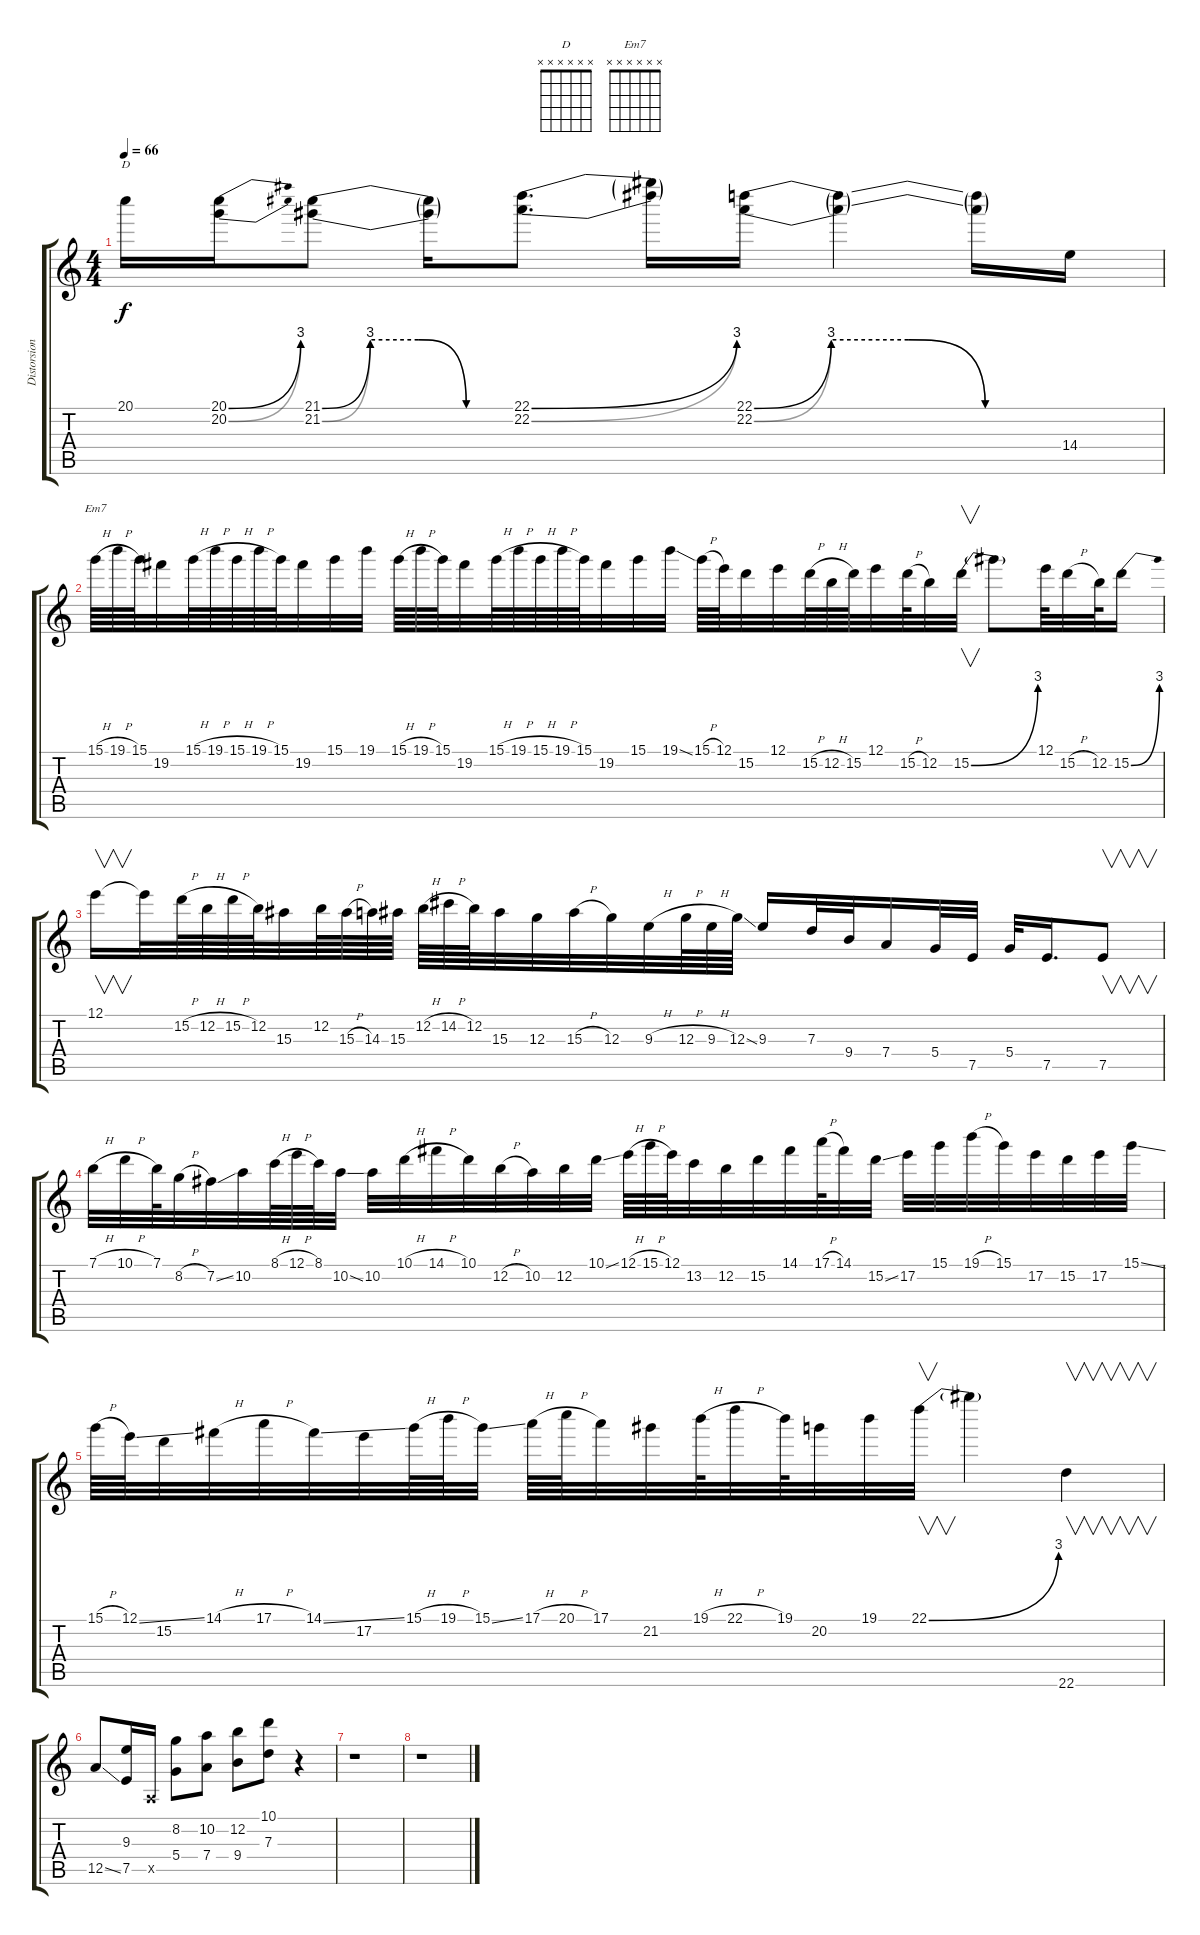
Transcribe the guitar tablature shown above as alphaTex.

\track ("Distorsion" "Distorsion") {instrument distortionguitar}
\staff {score tabs}
\tuning (E4 B3 G3 D3 A2 E2) {hide}
\chord ("D" x x x x x x)
\chord ("Em7" x x x x x x)
\ts (4 4)
\tempo 66
\clef g2
\ks c
20.1{t}.16{ch "D" dy f} (20.1{be (bend 0 0 60 12)} 20.2{be (bend 0 0 60 12)}).16 (21.1{be (custom 0 0 15 12 30 12 45 0 60 0)} 21.2{be (custom 0 0 15 12 30 12 45 0 60 0)}).8 (21.1{t} 21.2{t}).16 (22.1{be (bend 0 0 60 12)} 22.2{be (bend 0 0 60 12)}).8{d} (22.1{t} 22.2{t}).16 (22.1{be (custom 0 0 15 12 30 12 45 0 60 0)} 22.2{be (custom 0 0 15 12 30 12 45 0 60 0)}).16 (22.1{t} 22.2{t}).4 (22.1{t} 22.2{t}).16 14.4.16 |
15.1{h}.64{ch "Em7"} 19.1{h}.64 15.1.64 19.2.32 15.1{h}.64 19.1{h}.64 15.1{h}.64 19.1{h}.64 15.1.64 19.2.32 15.1.32 19.1.32 15.1{h}.64 19.1{h}.64 15.1.64 19.2.32 15.1{h}.64 19.1{h}.64 15.1{h}.64 19.1{h}.64 15.1.64 19.2.32 15.1.32 19.1{ss}.32 15.1{h}.64 12.1.64 15.2.32 12.1.32 15.2{h}.64 12.2{h}.64 15.2.64 12.1.32 15.2{h}.64 12.2.32 15.2{be (bend 0 0 60 12)}.32{v} 15.2{t}.8 12.1.64 15.2{h}.32 12.2.64 15.2{be (bend 0 0 60 12)}.16 |
12.1.16{v} 12.1{t}.32 15.2{h}.64 12.2{h}.64 15.2{h}.64 12.2.64 15.3.32 12.2.64 15.3{h}.64 14.3.64 15.3.64 12.2{h}.64 14.2{h}.64 12.2.64 15.3.32 12.3.32 15.3{h}.32 12.3.32 9.3{h}.32 12.3{h}.64 9.3{h}.64 12.3{ss}.64 9.3.16 7.3.32 9.4.32 7.4.16 5.4.32 7.5.32 5.4.32 7.5.16{d} 7.5.8{v} |
7.1{h}.32 10.1{h}.32 7.1.64 8.2{h}.32 7.2{ss}.32 10.2.32 8.1{h}.64 12.1{h}.64 8.1.64 10.2{ss}.32 10.2.32 10.1{h}.32 14.1{h}.32 10.1.32 12.2{h}.32 10.2.32 12.2.32 10.1{ss}.32 12.1{h}.64 15.1{h}.64 12.1.64 13.2.32 12.2.32 15.2.32 14.1.32 17.1{h}.64 14.1.32 15.2{ss}.32 17.2.32 15.1.32 19.1{h}.32 15.1.32 17.2.32 15.2.32 17.2.32 15.1{ss}.32 |
15.1{h}.64 12.1{ss}.64 15.2.32 14.1{h}.32 17.1{h}.32 14.1{ss}.32 17.2.32 15.1{h}.64 19.1{h}.64 15.1{ss}.32 17.1{h}.64 20.1{h}.64 17.1.32 21.2.32 19.1{h}.64 22.1{h}.32 19.1.64 20.2.32 19.1.32 22.1{be (bend 0 0 60 12)}.32{v} 22.1{t}.4 22.6.4{v} |
12.5{ss}.8 (9.3 7.5).16 0.5{x}.16 (8.2 5.4).8 (10.2 7.4).8 (12.2 9.4).8 (10.1 7.3).8 r.4 |
r.1 |
r.1
